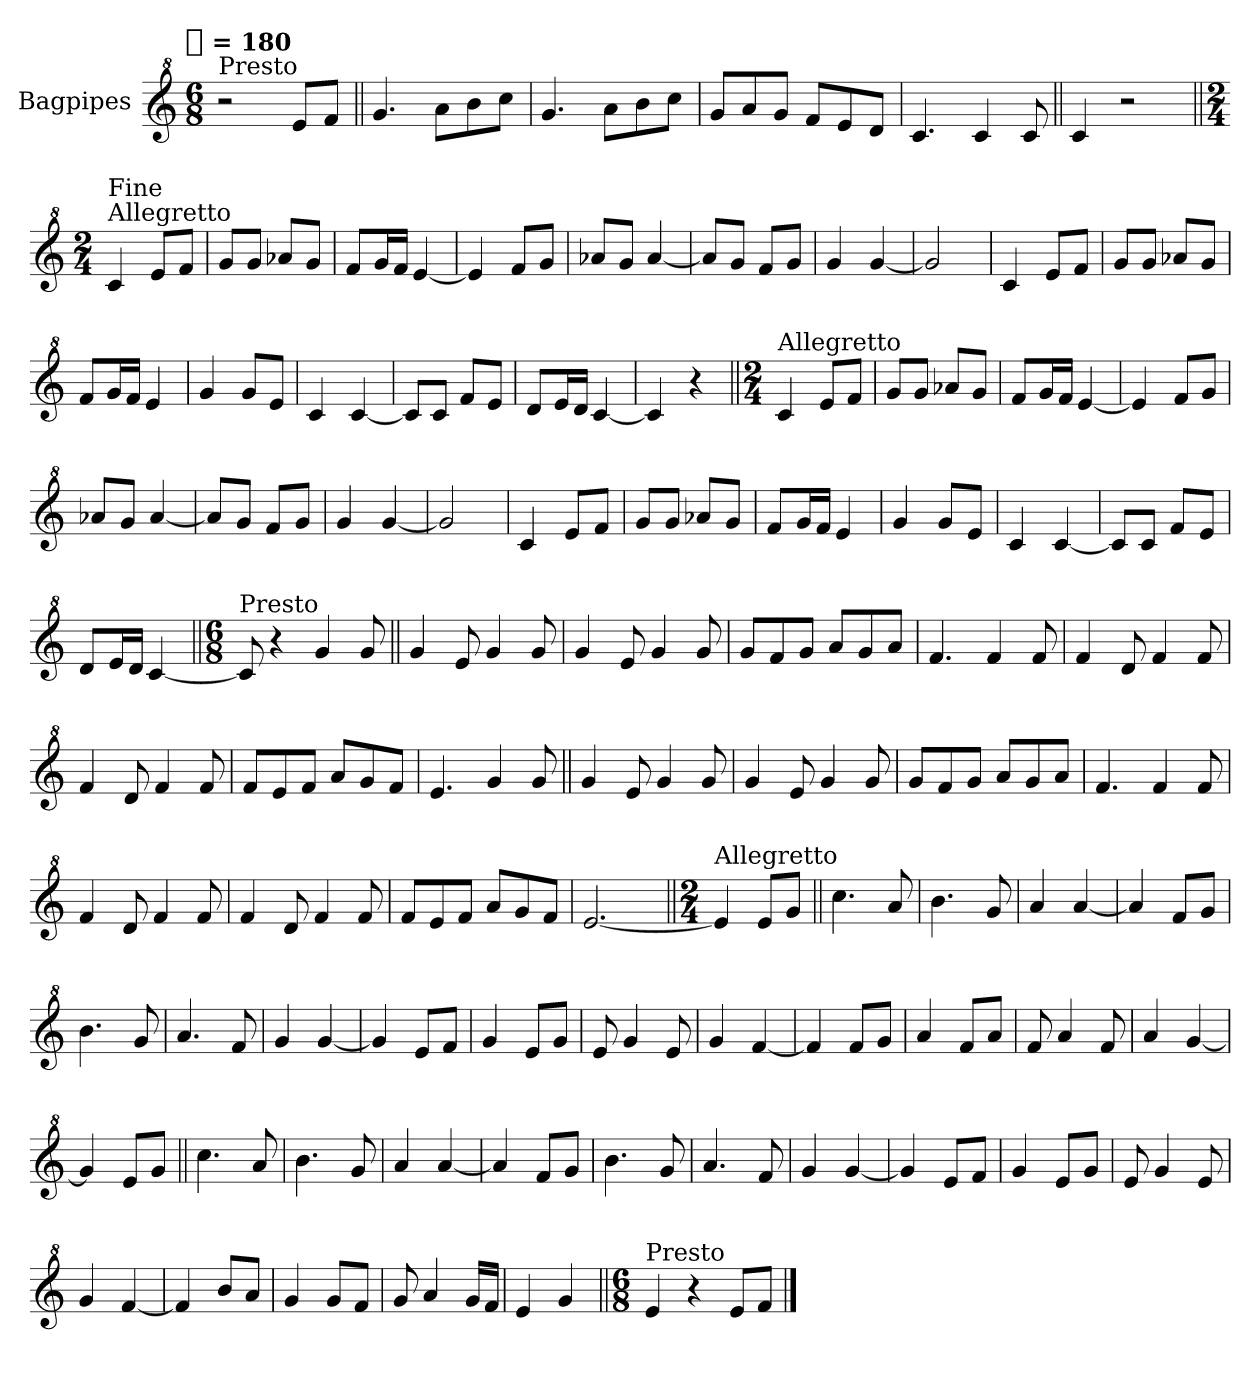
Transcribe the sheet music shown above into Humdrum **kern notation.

**kern
*part1
*staff1
*I"Bagpipes
*I'Bag
*clefG^2
*k[]
!!LO:TX:omd:t=[quarter] = 180
*M6/8
*MM180
=1
!LO:TX:a:t=Presto
2r
8eeL
8ffJ
=||
4.gg
8aaL
8bb
8cccJ
=
4.gg
8aaL
8bb
8cccJ
=
8ggL
8aa
8ggJ
8ffL
8ee
8ddJ
=
4.cc
4cc
8cc
=||
4cc
2r
=||
*M2/4
*MM120
!LO:TX:a:t=Allegretto
!LO:TX:a:t=Fine
4cc
8eeL
8ffJ
=
8ggL
8ggJ
8aa-XL
8ggJ
=
8ffL
16ggL
16ffJJ
[4ee
=
4ee]
8ffL
8ggJ
=
8aa-XL
8ggJ
[4aa-
=
8aa-L]
8ggJ
8ffL
8ggJ
=
4gg
[4gg
=
2gg]
=
4cc
8eeL
8ffJ
=
8ggL
8ggJ
8aa-XL
8ggJ
=
8ffL
16ggL
16ffJJ
4ee
=
4gg
8ggL
8eeJ
=
4cc
[4cc
=
8ccL]
8ccJ
8ffL
8eeJ
=
8ddL
16eeL
16ddJJ
[4cc
=
4cc]
4r
=||
*M2/4
*MM120
!LO:TX:a:t=Allegretto
4cc
8eeL
8ffJ
=
8ggL
8ggJ
8aa-XL
8ggJ
=
8ffL
16ggL
16ffJJ
[4ee
=
4ee]
8ffL
8ggJ
=
8aa-XL
8ggJ
[4aa-
=
8aa-L]
8ggJ
8ffL
8ggJ
=
4gg
[4gg
=
2gg]
=
4cc
8eeL
8ffJ
=
8ggL
8ggJ
8aa-XL
8ggJ
=
8ffL
16ggL
16ffJJ
4ee
=
4gg
8ggL
8eeJ
=
4cc
[4cc
=
8ccL]
8ccJ
8ffL
8eeJ
=
8ddL
16eeL
16ddJJ
[4cc
=||
*M6/8
*MM180
!LO:TX:a:t=Presto
8cc]
4r
4gg
8gg
=||
4gg
8ee
4gg
8gg
=
4gg
8ee
4gg
8gg
=
8ggL
8ff
8ggJ
8aaL
8gg
8aaJ
=
4.ff
4ff
8ff
=
4ff
8dd
4ff
8ff
=
4ff
8dd
4ff
8ff
=
8ffL
8ee
8ffJ
8aaL
8gg
8ffJ
=
4.ee
4gg
8gg
=||
4gg
8ee
4gg
8gg
=
4gg
8ee
4gg
8gg
=
8ggL
8ff
8ggJ
8aaL
8gg
8aaJ
=
4.ff
4ff
8ff
=
4ff
8dd
4ff
8ff
=
4ff
8dd
4ff
8ff
=
8ffL
8ee
8ffJ
8aaL
8gg
8ffJ
=
[2.ee
=||
*M2/4
*MM120
!LO:TX:a:t=Allegretto
4ee]
8eeL
8ggJ
=||
4.ccc
8aa
=
4.bb
8gg
=
4aa
[4aa
=
4aa]
8ffL
8ggJ
=
4.bb
8gg
=
4.aa
8ff
=
4gg
[4gg
=
4gg]
8eeL
8ffJ
=
4gg
8eeL
8ggJ
=
8ee
4gg
8ee
=
4gg
[4ff
=
4ff]
8ffL
8ggJ
=
4aa
8ffL
8aaJ
=
8ff
4aa
8ff
=
4aa
[4gg
=
4gg]
8eeL
8ggJ
=||
4.ccc
8aa
=
4.bb
8gg
=
4aa
[4aa
=
4aa]
8ffL
8ggJ
=
4.bb
8gg
=
4.aa
8ff
=
4gg
[4gg
=
4gg]
8eeL
8ffJ
=
4gg
8eeL
8ggJ
=
8ee
4gg
8ee
=
4gg
[4ff
=
4ff]
8bbL
8aaJ
=
4gg
8ggL
8ffJ
=
8gg
4aa
16ggLL
16ffJJ
=
4ee
4gg
=||
*M6/8
*MM180
!LO:TX:a:t=Presto
4ee
4r
8eeL
8ffJ
==
*-
